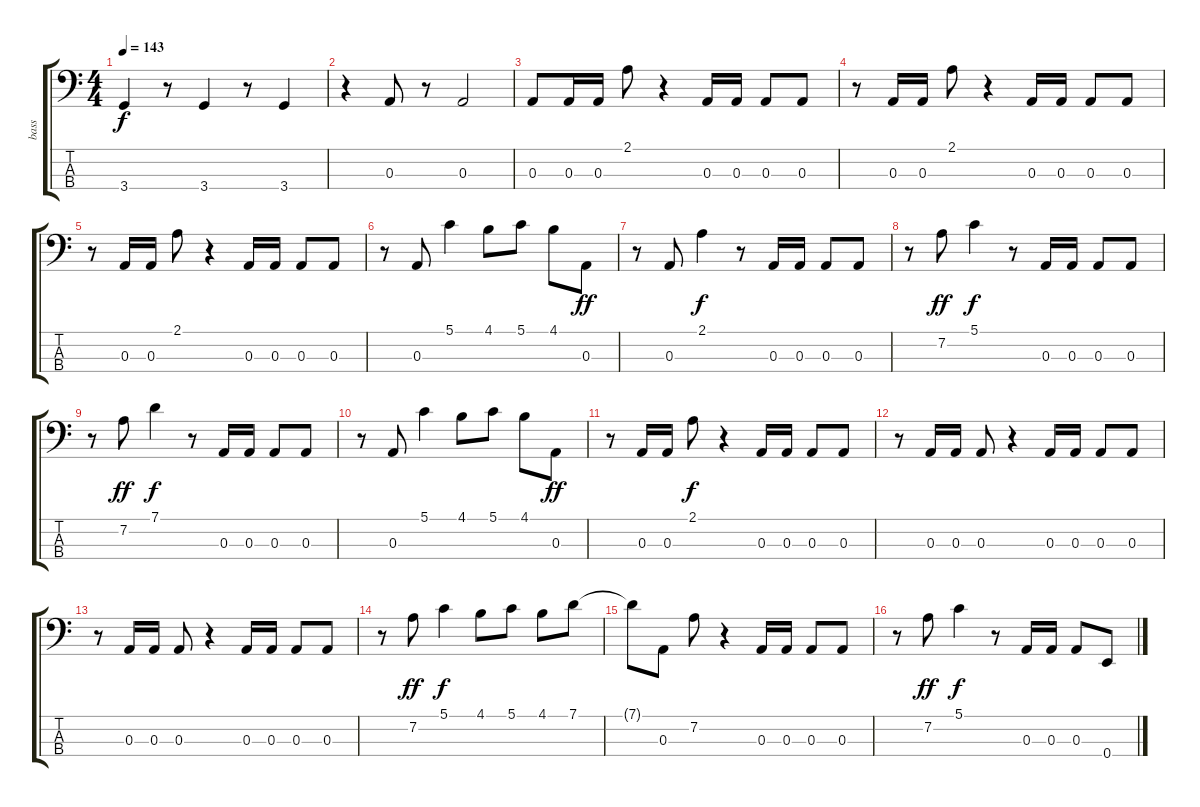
\track ("bass" "bass") {instrument electricbasspick}
\staff {score tabs}
\tuning (G2 D2 A1 E1) {hide}
\ts (4 4)
\tempo 143
\clef f4
\ks c
3.4.4{dy f} r.8 3.4.4 r.8 3.4.4 |
r.4 0.3.8 r.8 0.3.2 |
0.3.8 0.3.16 0.3.16 2.1.8 r.4 0.3.16 0.3.16 0.3.8 0.3.8 |
r.8 0.3.16 0.3.16 2.1.8 r.4 0.3.16 0.3.16 0.3.8 0.3.8 |
r.8 0.3.16 0.3.16 2.1.8 r.4 0.3.16 0.3.16 0.3.8 0.3.8 |
r.8 0.3.8 5.1.4 4.1.8 5.1.8 4.1.8 0.3.8{dy ff} |
r.8 0.3.8 2.1.4{dy f} r.8 0.3.16 0.3.16 0.3.8 0.3.8 |
r.8 7.2.8{dy ff} 5.1.4{dy f} r.8 0.3.16 0.3.16 0.3.8 0.3.8 |
r.8 7.2.8{dy ff} 7.1.4{dy f} r.8 0.3.16 0.3.16 0.3.8 0.3.8 |
r.8 0.3.8 5.1.4 4.1.8 5.1.8 4.1.8 0.3.8{dy ff} |
r.8 0.3.16 0.3.16 2.1.8{dy f} r.4 0.3.16 0.3.16 0.3.8 0.3.8 |
r.8 0.3.16 0.3.16 0.3.8 r.4 0.3.16 0.3.16 0.3.8 0.3.8 |
r.8 0.3.16 0.3.16 0.3.8 r.4 0.3.16 0.3.16 0.3.8 0.3.8 |
r.8 7.2.8{dy ff} 5.1.4{dy f} 4.1.8 5.1.8 4.1.8 7.1.8 |
7.1{t}.8 0.3.8 7.2.8 r.4 0.3.16 0.3.16 0.3.8 0.3.8 |
r.8 7.2.8{dy ff} 5.1.4{dy f} r.8 0.3.16 0.3.16 0.3.8 0.4.8
